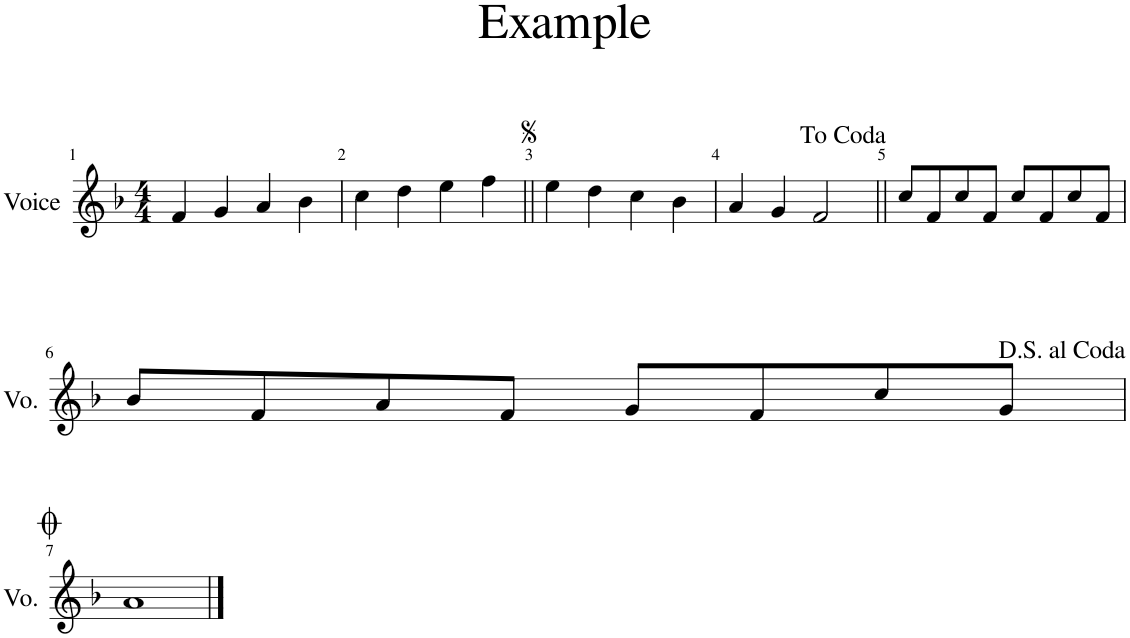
**kern
*part1
*staff1
*I"Voice
*I'Vo.
*clefG2
*k[b-]
*M4/4
=1
4f/
4g/
4a/
4b-\
=2
4cc\
4dd\
4ee\
4ff\
=3||
4ee\
4dd\
4cc\
4b-\
=4
4a/
4g/
2f/
=5||
8cc/L
8f/
8cc/
8f/J
8cc/L
8f/
8cc/
8f/J
!!LO:LB:g=z
=6
8b-/L
8f/
8a/
8f/J
8g/L
8f/
8cc/
8g/J
!!LO:LB:g=z
=7
1a
==
*-
